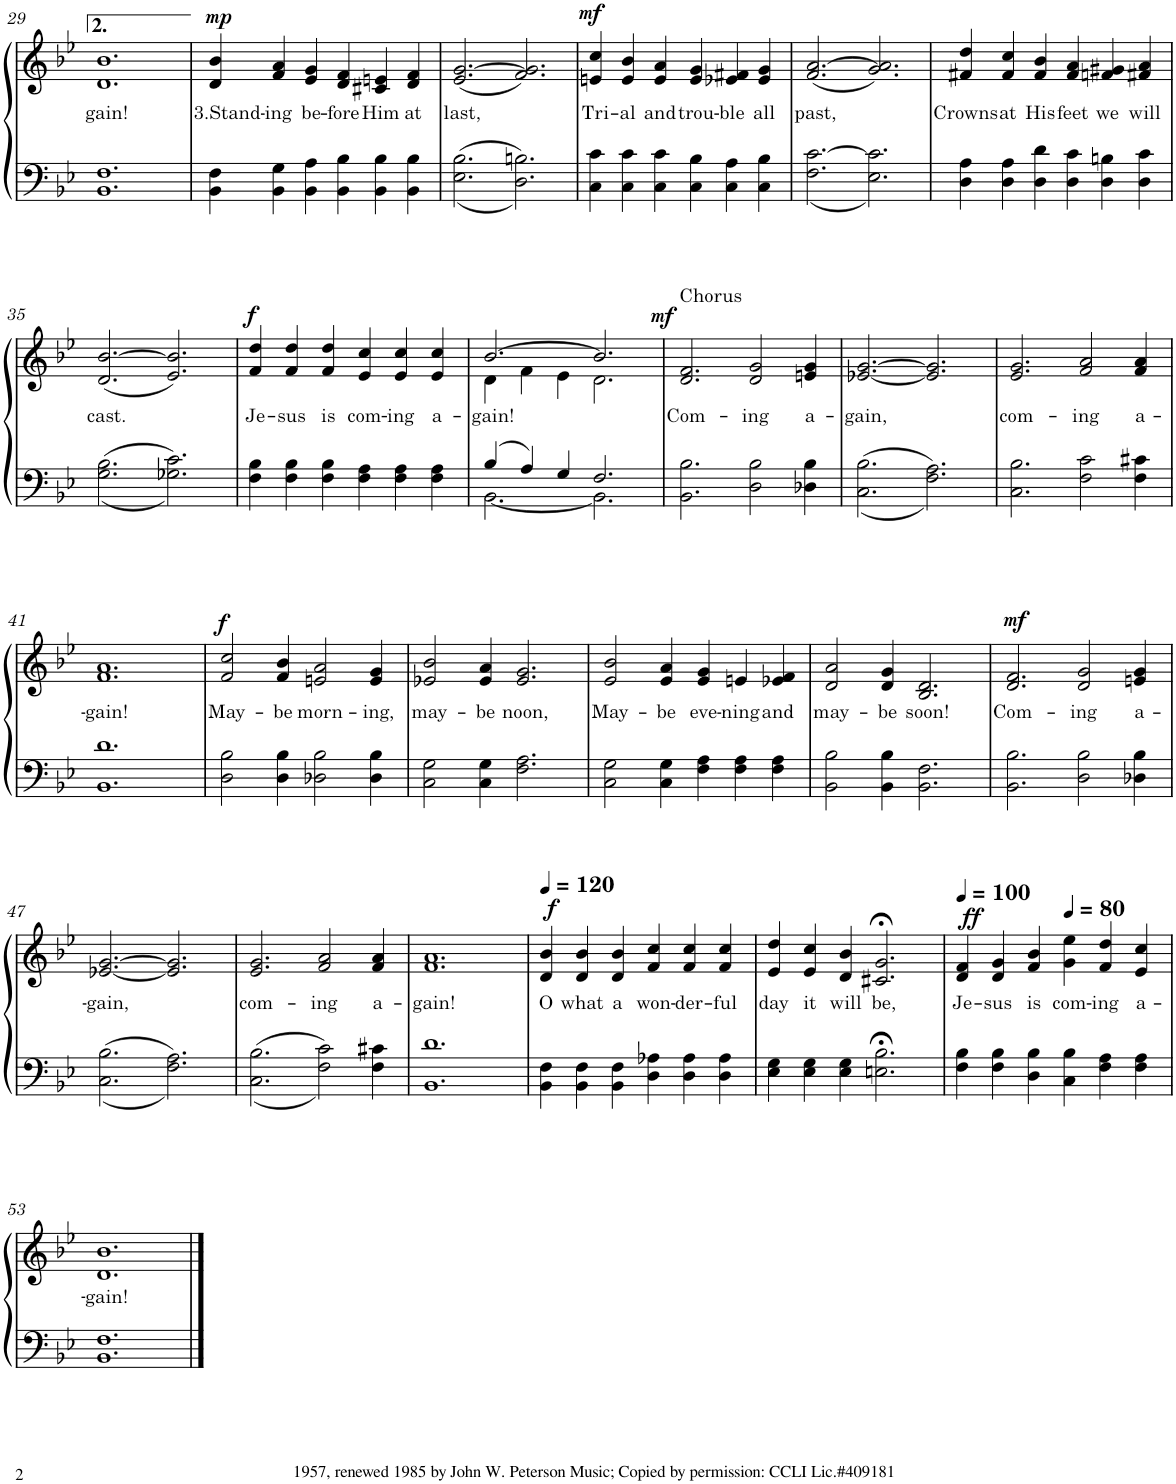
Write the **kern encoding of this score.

**kern	**kern	**text	**dynam
*part1	*part1	*part1	*part1
*staff2	*staff1	*staff1	*staff1/2
*I"Piano	*	*	*
*I'Pno.	*	*	*
!!LO:PB:g=z
*clefF4	*clefG2	*	*
*k[b-e-]	*k[b-e-]	*	*
*M6/4	*M6/4	*	*
=29	=29	=29	=29
!	!	!LO:LY:b	!
1.BB- 1.F	1.d 1.b-	gain!	.
=30	=30	=30	=30
!	!	!LO:LY:b	!LO:DY:a
4BB-\ 4F\	4d/ 4b-/	3.Stand-	mp
!	!	!LO:LY:b	!
4BB-\ 4G\	4f/ 4a/	-ing	.
!	!	!LO:LY:b	!
4BB-\ 4A\	4e-/ 4g/	be-	.
!	!	!LO:LY:b	!
4BB-\ 4B-\	4d/ 4f/	-fore	.
!	!	!LO:LY:b	!
4BB-\ 4B-\	4c#X/ 4en/	Him	.
!	!	!LO:LY:b	!
4BB-\ 4B-\	4d/ 4f/	at	.
=31	=31	=31	=31
!	!	!LO:LY:b	!
2.E-\ 2.B-\	(<2.e-/ [2.g/	last,	.
2.D\ 2.Bn\	2.f/ 2.g/])	.	.
=32	=32	=32	=32
!	!	!LO:LY:b	!LO:DY:a
4C\ 4c\	4en/ 4cc/	Tri-	mf
!	!	!LO:LY:b	!
4C\ 4c\	4e/ 4b-/	-al	.
!	!	!LO:LY:b	!
4C\ 4c\	4e/ 4a/	and	.
!	!	!LO:LY:b	!
4C\ 4B-\	4e/ 4g/	trou-	.
!	!	!LO:LY:b	!
4C\ 4A\	4e-X/ 4f#X/	-ble	.
!	!	!LO:LY:b	!
4C\ 4B-\	4e-/ 4g/	all	.
=33	=33	=33	=33
!	!	!LO:LY:b	!
2.F\ [2.c\	(<2.f/ [2.a/	past,	.
2.E-\ 2.c\]	2.g/ 2.a/])	.	.
=34	=34	=34	=34
!	!	!LO:LY:b	!
4D\ 4A\	4f#X/ 4dd/	Crowns	.
!	!	!LO:LY:b	!
4D\ 4A\	4f#/ 4cc/	at	.
!	!	!LO:LY:b	!
4D\ 4d\	4f#/ 4b-/	His	.
!	!	!LO:LY:b	!
4D\ 4c\	4f#/ 4a/	feet	.
!	!	!LO:LY:b	!
4D\ 4Bn\	4fn/ 4g#X/	we	.
!	!	!LO:LY:b	!
4D\ 4c\	4f#X/ 4a/	will	.
!!LO:LB:g=z
=35	=35	=35	=35
!	!	!LO:LY:b	!
2.G\ 2.B-\	(<2.d/ [2.b-/	cast.	.
2.G-X\ 2.c\	2.e-/ 2.b-/])	.	.
=36	=36	=36	=36
!	!	!LO:LY:b	!LO:DY:a
4F\ 4B-\	4f/ 4dd/	Je-	f
!	!	!LO:LY:b	!
4F\ 4B-\	4f/ 4dd/	-sus	.
!	!	!LO:LY:b	!
4F\ 4B-\	4f/ 4dd/	is	.
!	!	!LO:LY:b	!
4F\ 4A\	4e-/ 4cc/	com-	.
!	!	!LO:LY:b	!
4F\ 4A\	4e-/ 4cc/	-ing	.
!	!	!LO:LY:b	!
4F\ 4A\	4e-/ 4cc/	a-	.
=37	=37	=37	=37
*^	*	*	*
!	!	!	!LO:LY:b	!
*	*	*^	*	*
4B-/	[<2.BB-\	[2.b-/	4d\	-gain!	.
4A/	.	.	4f\	.	.
4G/	.	.	4e-\	.	.
2.F/	2.BB-\]	2.b-/]	2.d\	.	.
=38	=38	=38	=38	=38	=38
!	!	!LO:TX:a:t=Chorus	!	!	!
!	!	!	!	!LO:LY:b	!LO:DY:a
*v	*v	*	*	*	*
*	*v	*v	*	*
2.BB-\ 2.B-\	2.d/ 2.f/	Com-	mf
!	!	!LO:LY:b	!
2D\ 2B-\	2d/ 2g/	-ing	.
!	!	!LO:LY:b	!
4D-X\ 4B-\	4en/ 4g/	a-	.
=39	=39	=39	=39
!	!	!LO:LY:b	!
2.C\ 2.B-\	[2.e-X/ [2.g/	-gain,	.
2.F\ 2.A\	2.e-/] 2.g/]	.	.
=40	=40	=40	=40
!	!	!LO:LY:b	!
2.C\ 2.B-\	2.e-/ 2.g/	com-	.
!	!	!LO:LY:b	!
2F\ 2c\	2f/ 2a/	-ing	.
!	!	!LO:LY:b	!
4F\ 4c#X\	4f/ 4a/	a-	.
!!LO:LB:g=z
=41	=41	=41	=41
!	!	!LO:LY:b	!
1.BB- 1.d	1.f 1.a	-gain!	.
=42	=42	=42	=42
!	!	!LO:LY:b	!LO:DY:a
2D\ 2B-\	2f/ 2cc/	May-	f
!	!	!LO:LY:b	!
4D\ 4B-\	4f/ 4b-/	-be	.
!	!	!LO:LY:b	!
2D-X\ 2B-\	2en/ 2a/	morn-	.
!	!	!LO:LY:b	!
4D-\ 4B-\	4e/ 4g/	-ing,	.
=43	=43	=43	=43
!	!	!LO:LY:b	!
2C\ 2G\	2e-X/ 2b-/	may-	.
!	!	!LO:LY:b	!
4C\ 4G\	4e-/ 4a/	-be	.
!	!	!LO:LY:b	!
2.F\ 2.A\	2.e-/ 2.g/	noon,	.
=44	=44	=44	=44
!	!	!LO:LY:b	!
2C\ 2G\	2e-/ 2b-/	May-	.
!	!	!LO:LY:b	!
4C\ 4G\	4e-/ 4a/	-be	.
!	!	!LO:LY:b	!
4F\ 4A\	4e-/ 4g/	eve-	.
!	!	!LO:LY:b	!
4F\ 4A\	4en/	-ning	.
!	!	!LO:LY:b	!
4F\ 4A\	4e-X/ 4f/	and	.
=45	=45	=45	=45
!	!	!LO:LY:b	!
2BB-\ 2B-\	2d/ 2a/	may-	.
!	!	!LO:LY:b	!
4BB-\ 4B-\	4d/ 4g/	-be	.
!	!	!LO:LY:b	!
2.BB-\ 2.F\	2.B-/ 2.d/	soon!	.
=46	=46	=46	=46
!	!	!LO:LY:b	!LO:DY:a
2.BB-\ 2.B-\	2.d/ 2.f/	Com-	mf
!	!	!LO:LY:b	!
2D\ 2B-\	2d/ 2g/	-ing	.
!	!	!LO:LY:b	!
4D-X\ 4B-\	4en/ 4g/	a-	.
!!LO:LB:g=z
=47	=47	=47	=47
!	!	!LO:LY:b	!
2.C\ 2.B-\	[2.e-X/ [2.g/	-gain,	.
2.F\ 2.A\	2.e-/] 2.g/]	.	.
=48	=48	=48	=48
!	!	!LO:LY:b	!
2.C\ 2.B-\	2.e-/ 2.g/	com-	.
!	!	!LO:LY:b	!
2F\ 2c\	2f/ 2a/	-ing	.
!	!	!LO:LY:b	!
4F\ 4c#X\	4f/ 4a/	a-	.
=49	=49	=49	=49
!	!	!LO:LY:b	!
1.BB- 1.d	1.f 1.a	-gain!	.
=50	=50	=50	=50
*	*MM120	*	*
!	!	!LO:LY:b	!LO:DY:a
4BB-\ 4F\	4d/ 4b-/	O	f
!	!	!LO:LY:b	!
4BB-\ 4F\	4d/ 4b-/	what	.
!	!	!LO:LY:b	!
4BB-\ 4F\	4d/ 4b-/	a	.
!	!	!LO:LY:b	!
4D\ 4A-X\	4f/ 4cc/	won-	.
!	!	!LO:LY:b	!
4D\ 4A-\	4f/ 4cc/	-der-	.
!	!	!LO:LY:b	!
4D\ 4A-\	4f/ 4cc/	-ful	.
=51	=51	=51	=51
!	!	!LO:LY:b	!
4E-\ 4G\	4e-/ 4dd/	day	.
!	!	!LO:LY:b	!
4E-\ 4G\	4e-/ 4cc/	it	.
!	!	!LO:LY:b	!
4E-\ 4G\	4d/ 4b-/	will	.
!	!	!LO:LY:b	!
2.En\;< 2.B-\;<	2.c#X/;< 2.g/;<	be,	.
=52	=52	=52	=52
*	*MM100	*	*
!	!	!LO:LY:b	!LO:DY:a
4F\ 4B-\	4d/ 4f/	Je-	ff
!	!	!LO:LY:b	!
4F\ 4B-\	4d/ 4g/	-sus	.
!	!	!LO:LY:b	!
4D\ 4B-\	4f/ 4b-/	is	.
*	*MM80	*	*
!	!	!LO:LY:b	!
4C\ 4B-\	4g\ 4ee-\	com-	.
!	!	!LO:LY:b	!
4F\ 4A\	4f/ 4dd/	-ing	.
!	!	!LO:LY:b	!
4F\ 4A\	4e-/ 4cc/	a-	.
!!LO:LB:g=z
=53	=53	=53	=53
!	!	!LO:LY:b	!
1.BB- 1.F	1.d 1.b-	-gain!	.
==	==	==	==
*-	*-	*-	*-
